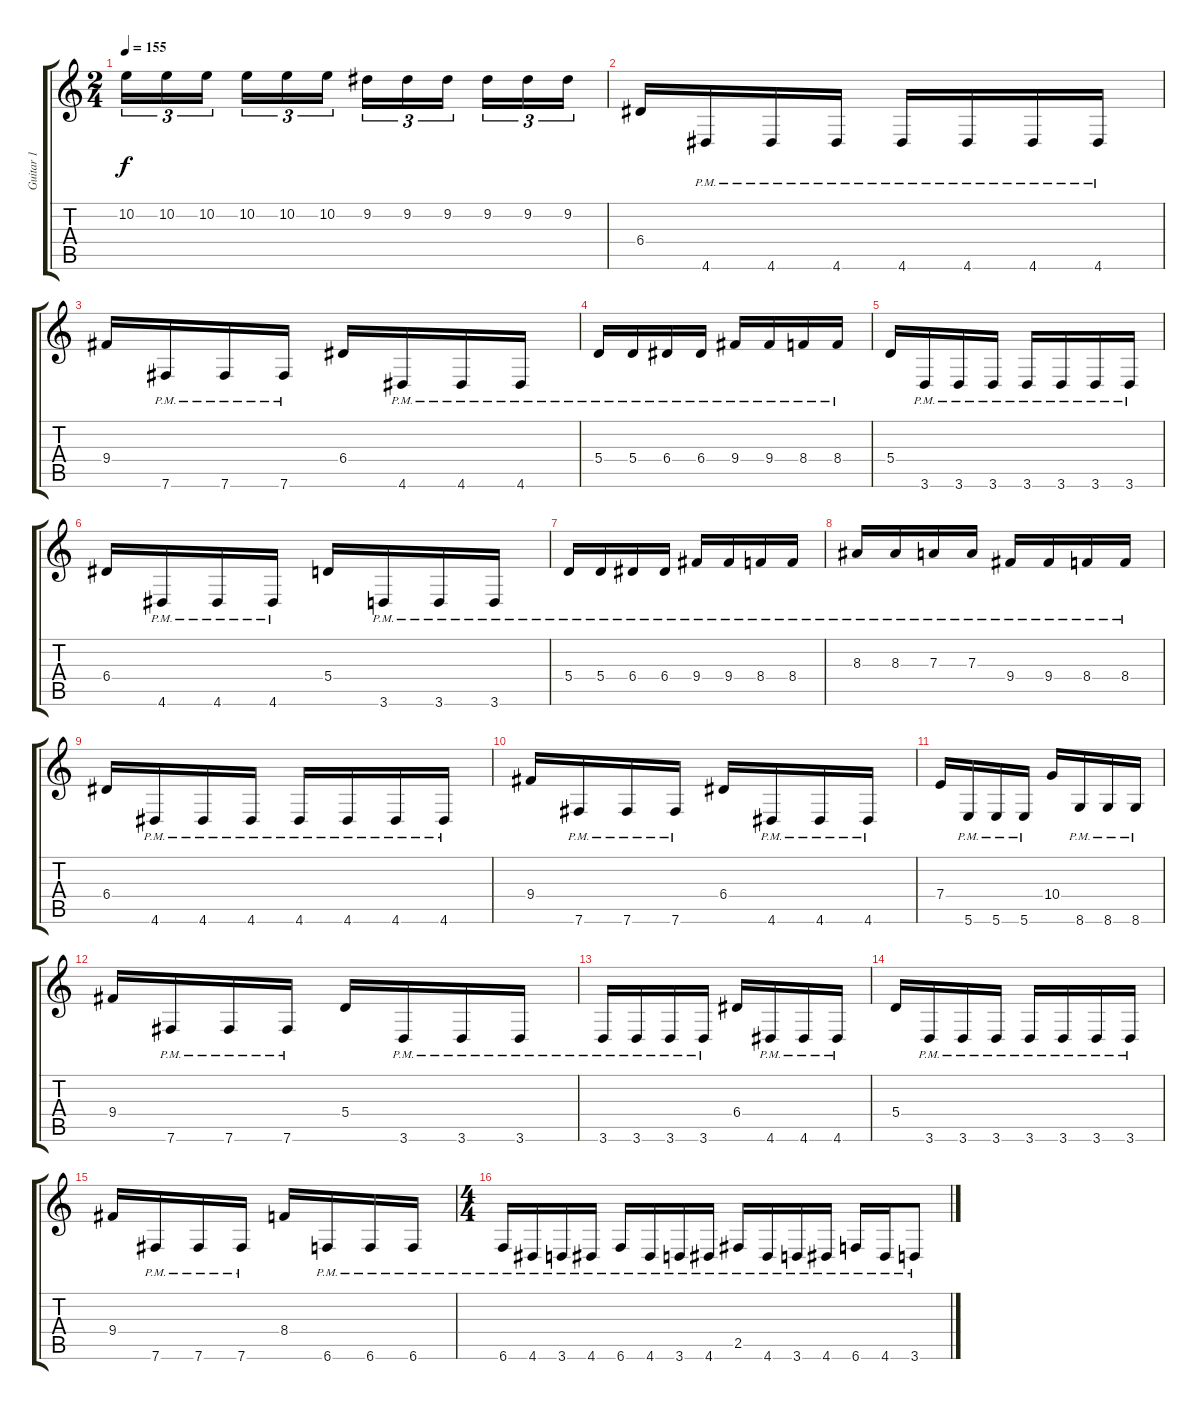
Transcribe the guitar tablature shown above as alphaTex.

\track ("Guitar 1" "Guitar 1") {instrument distortionguitar}
\staff {score tabs}
\tuning (B3 Gb3 D3 A2 E2 B1) {hide}
\ts (2 4)
\tempo 155
\clef g2
\ks c
10.2.16{tu (3 2) dy f} 10.2.16{tu (3 2)} 10.2.16{tu (3 2) beam splitsecondary} 10.2.16{tu (3 2)} 10.2.16{tu (3 2)} 10.2.16{tu (3 2)} 9.2.16{tu (3 2)} 9.2.16{tu (3 2)} 9.2.16{tu (3 2) beam splitsecondary} 9.2.16{tu (3 2)} 9.2.16{tu (3 2)} 9.2.16{tu (3 2)} |
6.4.16 4.6{pm}.16 4.6{pm}.16 4.6{pm}.16 4.6{pm}.16 4.6{pm}.16 4.6{pm}.16 4.6{pm}.16 |
9.4.16 7.6{pm}.16 7.6{pm}.16 7.6{pm}.16 6.4.16 4.6{pm}.16 4.6{pm}.16 4.6{pm}.16 |
5.4{pm}.16 5.4{pm}.16 6.4{pm}.16 6.4{pm}.16 9.4{pm}.16 9.4{pm}.16 8.4{pm}.16 8.4{pm}.16 |
5.4.16 3.6{pm}.16 3.6{pm}.16 3.6{pm}.16 3.6{pm}.16 3.6{pm}.16 3.6{pm}.16 3.6{pm}.16 |
6.4.16 4.6{pm}.16 4.6{pm}.16 4.6{pm}.16 5.4.16 3.6{pm}.16 3.6{pm}.16 3.6{pm}.16 |
5.4{pm}.16 5.4{pm}.16 6.4{pm}.16 6.4{pm}.16 9.4{pm}.16 9.4{pm}.16 8.4{pm}.16 8.4{pm}.16 |
8.3{pm}.16 8.3{pm}.16 7.3{pm}.16 7.3{pm}.16 9.4{pm}.16 9.4{pm}.16 8.4{pm}.16 8.4{pm}.16 |
6.4.16 4.6{pm}.16 4.6{pm}.16 4.6{pm}.16 4.6{pm}.16 4.6{pm}.16 4.6{pm}.16 4.6{pm}.16 |
9.4.16 7.6{pm}.16 7.6{pm}.16 7.6{pm}.16 6.4.16 4.6{pm}.16 4.6{pm}.16 4.6{pm}.16 |
7.4.16 5.6{pm}.16 5.6{pm}.16 5.6{pm}.16 10.4.16 8.6{pm}.16 8.6{pm}.16 8.6{pm}.16 |
9.4.16 7.6{pm}.16 7.6{pm}.16 7.6{pm}.16 5.4.16 3.6{pm}.16 3.6{pm}.16 3.6{pm}.16 |
3.6{pm}.16 3.6{pm}.16 3.6{pm}.16 3.6{pm}.16 6.4.16 4.6{pm}.16 4.6{pm}.16 4.6{pm}.16 |
5.4.16 3.6{pm}.16 3.6{pm}.16 3.6{pm}.16 3.6{pm}.16 3.6{pm}.16 3.6{pm}.16 3.6{pm}.16 |
9.4.16 7.6{pm}.16 7.6{pm}.16 7.6{pm}.16 8.4.16 6.6{pm}.16 6.6{pm}.16 6.6{pm}.16 |
\ts (4 4)
6.6{pm}.16 4.6{pm}.16 3.6{pm}.16 4.6{pm}.16 6.6{pm}.16 4.6{pm}.16 3.6{pm}.16 4.6{pm}.16 2.5{pm}.16 4.6{pm}.16 3.6{pm}.16 4.6{pm}.16 6.6{pm}.16 4.6{pm}.16 3.6{pm}.8
